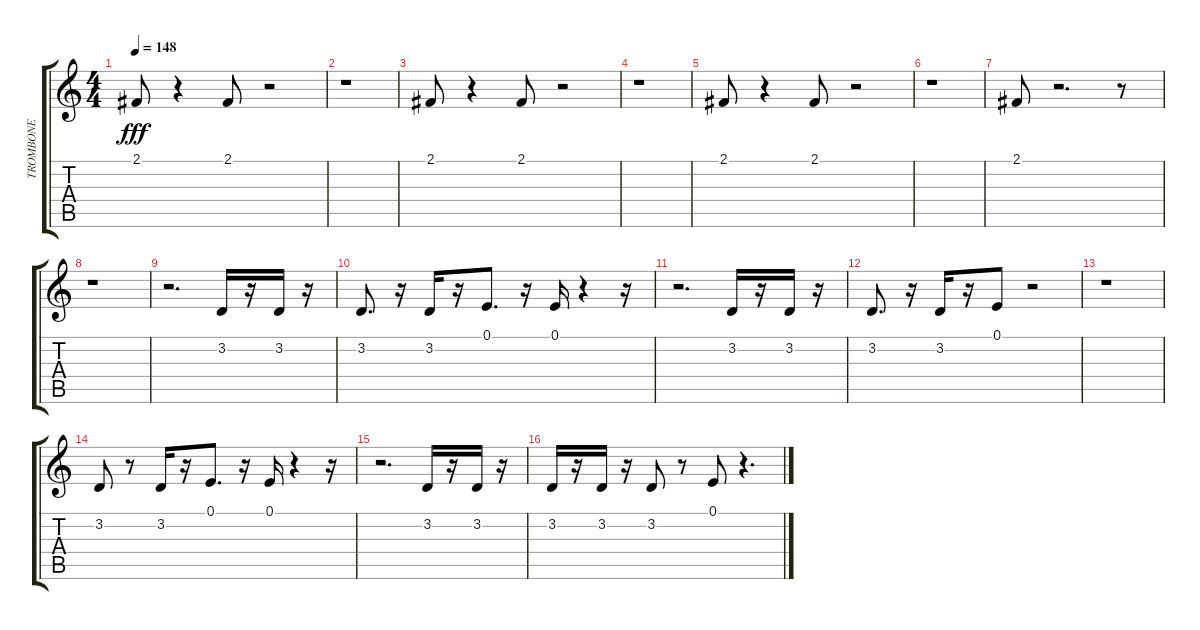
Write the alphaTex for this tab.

\track ("TROMBONE" "TROMBONE") {instrument trombone}
\staff {score tabs}
\tuning (E4 B3 G3 D3 A2 E2) {hide}
\ts (4 4)
\tempo 148
\clef g2
\ks c
2.1.8{dy fff} r.4 2.1.8 r.2 |
r.1 |
2.1.8 r.4 2.1.8 r.2 |
r.1 |
2.1.8 r.4 2.1.8 r.2 |
r.1 |
2.1.8 r.2{d} r.8 |
r.1 |
r.2{d} 3.2.16 r.16 3.2.16 r.16 |
3.2.8{d} r.16 3.2.16 r.16 0.1.8{d} r.16 0.1.16 r.4 r.16 |
r.2{d} 3.2.16 r.16 3.2.16 r.16 |
3.2.8{d} r.16 3.2.16 r.16 0.1.8 r.2 |
r.1 |
3.2.8 r.8 3.2.16 r.16 0.1.8{d} r.16 0.1.16 r.4 r.16 |
r.2{d} 3.2.16 r.16 3.2.16 r.16 |
3.2.16 r.16 3.2.16 r.16 3.2.8 r.8 0.1.8 r.4{d}
